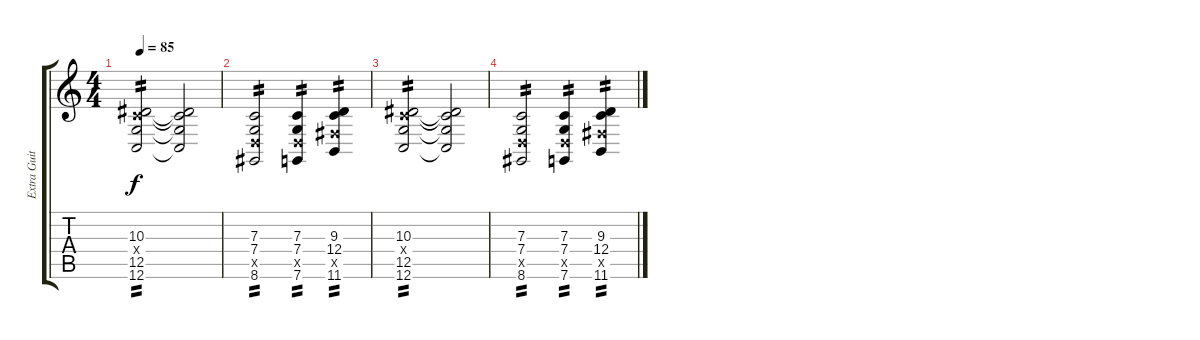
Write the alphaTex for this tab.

\track ("Extra Guitar" "Extra Guit") {instrument electricpiano1}
\staff {score tabs}
\tuning (D4 A3 F3 C3 G2 C2) {hide}
\ts (4 4)
\tempo 85
\clef g2
\ks c
(10.3 12.4{x} 12.5 12.6).2{tp 2 dy f volume 11 instrument overdrivenguitar} (10.3{t} 12.4{t} 12.5{t} 12.6{t}).2 |
(7.3 7.4 7.5{x} 8.6).2{tp 2} (7.3 7.4 7.5{x} 7.6).4{tp 2} (9.3 12.4 11.5{x} 11.6).4{tp 2} |
(10.3 12.4{x} 12.5 12.6).2{tp 2} (10.3{t} 12.4{t} 12.5{t} 12.6{t}).2 |
(7.3 7.4 7.5{x} 8.6).2{tp 2} (7.3 7.4 7.5{x} 7.6).4{tp 2} (9.3 12.4 11.5{x} 11.6).4{tp 2}
